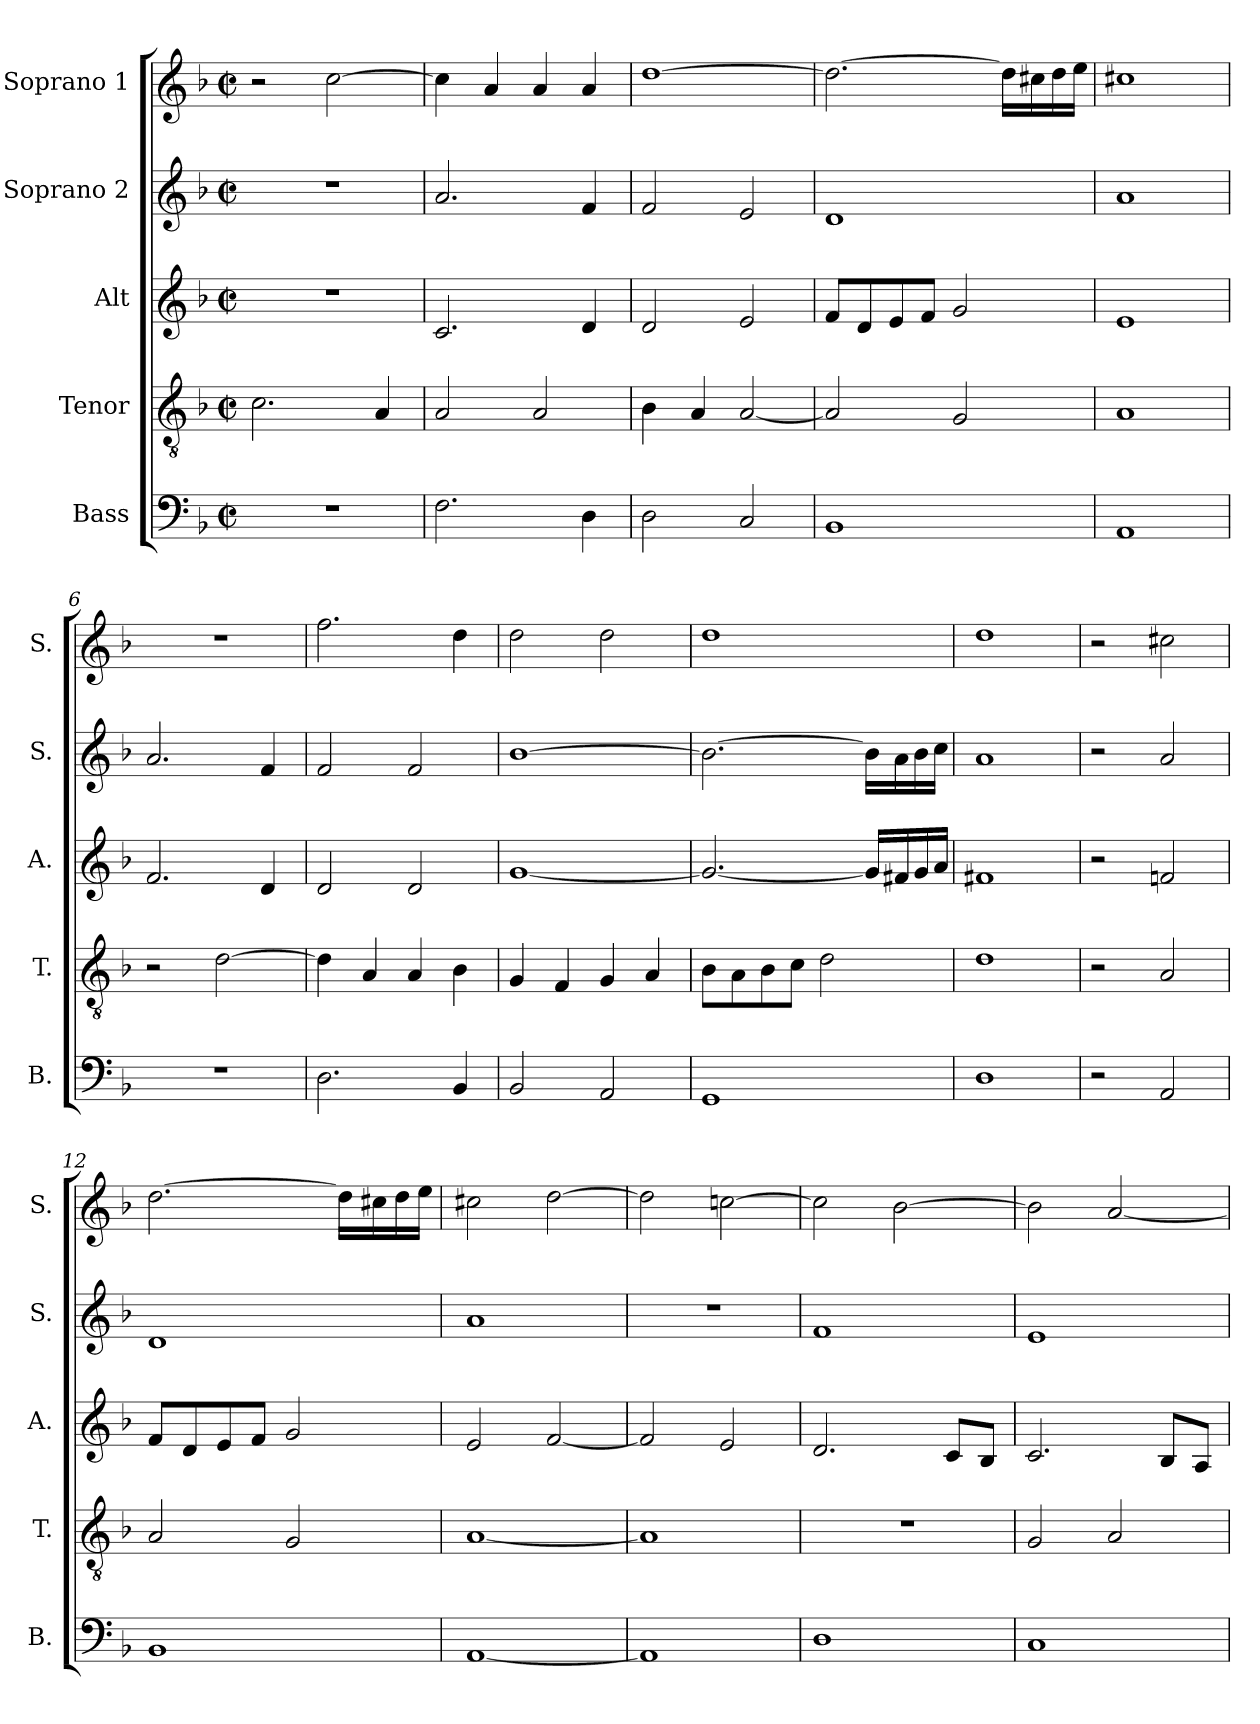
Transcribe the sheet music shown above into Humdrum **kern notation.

**kern	**kern	**kern	**kern	**kern
*part5	*part4	*part3	*part2	*part1
*staff5	*staff4	*staff3	*staff2	*staff1
*I"Bass	*I"Tenor	*I"Alt	*I"Soprano 2	*I"Soprano 1
*I'B.	*I'T.	*I'A.	*I'S.	*I'S.
!!LO:PB:g=z
*clefF4	*clefGv2	*clefG2	*clefG2	*clefG2
*	*ITrd7c12	*	*	*
*k[b-]	*k[b-]	*k[b-]	*k[b-]	*k[b-]
*F:	*F:	*F:	*F:	*F:
*M2/2	*M2/2	*M2/2	*M2/2	*M2/2
*met(c|)	*met(c|)	*met(c|)	*met(c|)	*met(c|)
*MM100	*MM100	*MM100	*MM100	*MM100
=1	=1	=1	=1	=1
1r	2.Ci\	1r	1r	2r
.	.	.	.	[>2cci\
.	4AAi/	.	.	.
=2	=2	=2	=2	=2
2.Fi\	2AAi/	2.ci/	2.ai/	4cci\]
.	.	.	.	4ai/
.	2AAi/	.	.	4ai/
4Di\	.	4di/	4fi/	4ai/
=3	=3	=3	=3	=3
2Di\	4BB-i\	2di/	2fi/	[>1ddi
.	4AAi/	.	.	.
2Ci/	[<2AAi/	2ei/	2ei/	.
=4	=4	=4	=4	=4
1BB-i	2AAi/]	8fi/L	1di	2.ddi\_>
.	.	8di/	.	.
.	.	8ei/	.	.
.	.	8fi/J	.	.
.	2GGi/	2gi/	.	.
.	.	.	.	16ddi\LL]
.	.	.	.	16cc#Xi\
.	.	.	.	16ddi\
.	.	.	.	16eei\JJ
=5	=5	=5	=5	=5
1AAi	1AAi	1ei	1ai	1cc#Xi
=6	=6	=6	=6	=6
1r	2r	2.fi/	2.ai/	1r
.	[>2Di\	.	.	.
.	.	4di/	4fi/	.
=7	=7	=7	=7	=7
2.Di\	4Di\]	2di/	2fi/	2.ffi\
.	4AAi/	.	.	.
.	4AAi/	2di/	2fi/	.
4BB-i/	4BB-i\	.	.	4ddi\
!!LO:LB:g=z
=8	=8	=8	=8	=8
2BB-i/	4GGi/	[<1gi	[>1b-i	2ddi\
.	4FFi/	.	.	.
2AAi/	4GGi/	.	.	2ddi\
.	4AAi/	.	.	.
=9	=9	=9	=9	=9
1GGi	8BB-i\L	2.gi/_<	2.b-i\_>	1ddi
.	8AAi\	.	.	.
.	8BB-i\	.	.	.
.	8Ci\J	.	.	.
.	2Di\	.	.	.
.	.	16gi/LL]	16b-i\LL]	.
.	.	16f#Xi/	16ai\	.
.	.	16gi/	16b-i\	.
.	.	16ai/JJ	16cci\JJ	.
=10	=10	=10	=10	=10
1Di	1Di	1f#Xi	1ai	1ddi
=11	=11	=11	=11	=11
2r	2r	2r	2r	2r
2AAi/	2AAi/	2fni/	2ai/	2cc#Xi\
=12	=12	=12	=12	=12
1BB-i	2AAi/	8fi/L	1di	[>2.ddi\
.	.	8di/	.	.
.	.	8ei/	.	.
.	.	8fi/J	.	.
.	2GGi/	2gi/	.	.
.	.	.	.	16ddi\LL]
.	.	.	.	16cc#Xi\
.	.	.	.	16ddi\
.	.	.	.	16eei\JJ
=13	=13	=13	=13	=13
[<1AAi	[<1AAi	2ei/	1ai	2cc#Xi\
.	.	[<2fi/	.	[>2ddi\
=14	=14	=14	=14	=14
1AAi]	1AAi]	2fi/]	1r	2ddi\]
.	.	2ei/	.	[>2ccni\
!!LO:PB:g=z
=15	=15	=15	=15	=15
1Di	1r	2.di/	1fi	2cci\]
.	.	.	.	[>2b-i\
.	.	8ci/L	.	.
.	.	8B-i/J	.	.
=16	=16	=16	=16	=16
1Ci	2GGi/	2.ci/	1ei	2b-i\]
.	2AAi/	.	.	[<2ai/
.	.	8B-i/L	.	.
.	.	8Ai/J	.	.
=	=	=	=	=
*-	*-	*-	*-	*-
